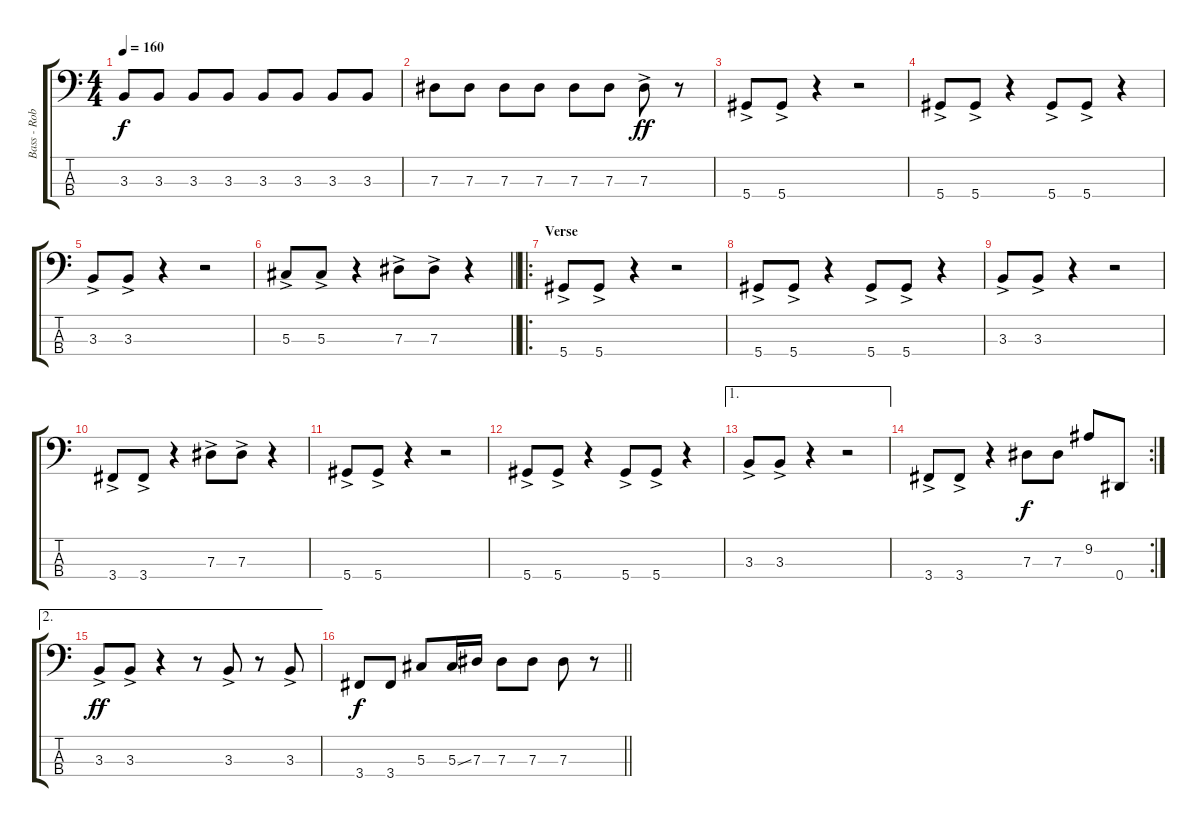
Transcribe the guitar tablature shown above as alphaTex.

\track ("Bass - Rob" "Bass - Rob") {instrument electricbassfinger}
\staff {score tabs}
\tuning (Gb2 Db2 Ab1 Eb1) {hide}
\ts (4 4)
\tempo 160
\clef f4
\ks c
3.3.8{dy f} 3.3.8 3.3.8 3.3.8 3.3.8 3.3.8 3.3.8 3.3.8 |
7.3.8 7.3.8 7.3.8 7.3.8 7.3.8 7.3.8 7.3{ac}.8{dy ff} r.8 |
5.4{ac}.8 5.4{ac}.8 r.4 r.2 |
5.4{ac}.8 5.4{ac}.8 r.4 5.4{ac}.8 5.4{ac}.8 r.4 |
3.3{ac}.8 3.3{ac}.8 r.4 r.2 |
\barLineRight lightlight
5.3{ac}.8 5.3{ac}.8 r.4 7.3{ac}.8 7.3{ac}.8 r.4 |
\ro
\section ("" "Verse")
5.4{ac}.8 5.4{ac}.8 r.4 r.2 |
5.4{ac}.8 5.4{ac}.8 r.4 5.4{ac}.8 5.4{ac}.8 r.4 |
3.3{ac}.8 3.3{ac}.8 r.4 r.2 |
3.4{ac}.8 3.4{ac}.8 r.4 7.3{ac}.8 7.3{ac}.8 r.4 |
5.4{ac}.8 5.4{ac}.8 r.4 r.2 |
5.4{ac}.8 5.4{ac}.8 r.4 5.4{ac}.8 5.4{ac}.8 r.4 |
\ae 1
3.3{ac}.8 3.3{ac}.8 r.4 r.2 |
\rc 2
3.4{ac}.8 3.4{ac}.8 r.4 7.3.8{dy f} 7.3.8 9.2.8 0.4.8 |
\ae 2
3.3{ac}.8{dy ff} 3.3{ac}.8 r.4 r.8 3.3{ac}.8 r.8 3.3{ac}.8 |
\barLineRight lightlight
3.4.8{dy f} 3.4.8 5.3.8 5.3{ss}.16 7.3.16 7.3.8 7.3.8 7.3.8 r.8
